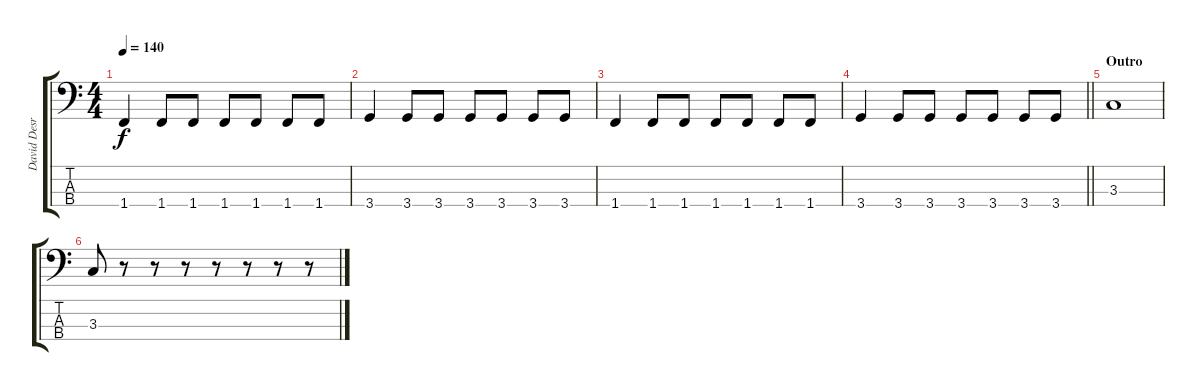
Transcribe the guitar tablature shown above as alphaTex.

\track ("David Desrosiers" "David Desr") {instrument electricbassfinger}
\staff {score tabs}
\tuning (G2 D2 A1 E1) {hide}
\ts (4 4)
\tempo 140
\clef f4
\ks c
1.4.4{dy f} 1.4.8 1.4.8 1.4.8 1.4.8 1.4.8 1.4.8 |
3.4.4 3.4.8 3.4.8 3.4.8 3.4.8 3.4.8 3.4.8 |
1.4.4 1.4.8 1.4.8 1.4.8 1.4.8 1.4.8 1.4.8 |
\barLineRight lightlight
3.4.4 3.4.8 3.4.8 3.4.8 3.4.8 3.4.8 3.4.8 |
\section ("" "Outro")
3.3.1 |
3.3.8 r.8 r.8 r.8 r.8 r.8 r.8 r.8
